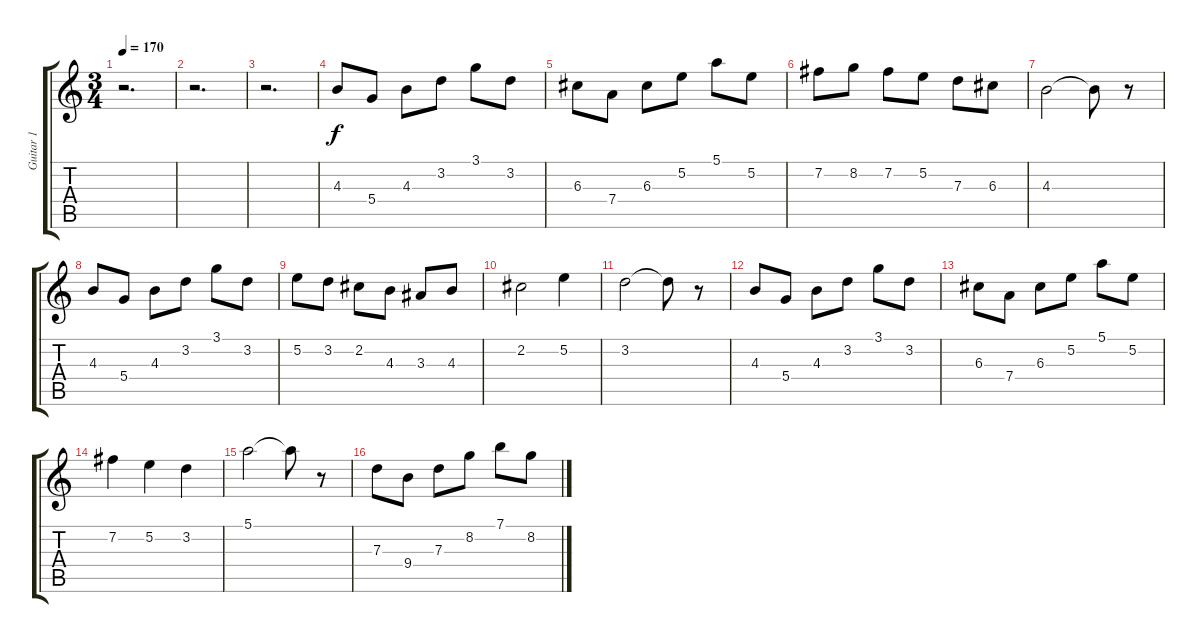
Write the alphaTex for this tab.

\track ("Guitar 1" "Guitar 1") {instrument acousticguitarsteel}
\staff {score tabs}
\tuning (E4 B3 G3 D3 A2 E2) {hide}
\ts (3 4)
\tempo 170
\clef g2
\ks c
r.2{d dy mp} |
r.2{d} |
r.2{d} |
4.3.8{dy f instrument overdrivenguitar} 5.4.8 4.3.8 3.2.8 3.1.8 3.2.8 |
6.3.8 7.4.8 6.3.8 5.2.8 5.1.8 5.2.8 |
7.2.8 8.2.8 7.2.8 5.2.8 7.3.8 6.3.8 |
4.3.2 4.3{t}.8 r.8 |
4.3.8 5.4.8 4.3.8 3.2.8 3.1.8 3.2.8 |
5.2.8 3.2.8 2.2.8 4.3.8 3.3.8 4.3.8 |
2.2.2 5.2.4 |
3.2.2 3.2{t}.8 r.8 |
4.3.8 5.4.8 4.3.8 3.2.8 3.1.8 3.2.8 |
6.3.8 7.4.8 6.3.8 5.2.8 5.1.8 5.2.8 |
7.2.4 5.2.4 3.2.4 |
5.1.2 5.1{t}.8 r.8 |
7.3.8 9.4.8 7.3.8 8.2.8 7.1.8 8.2.8
